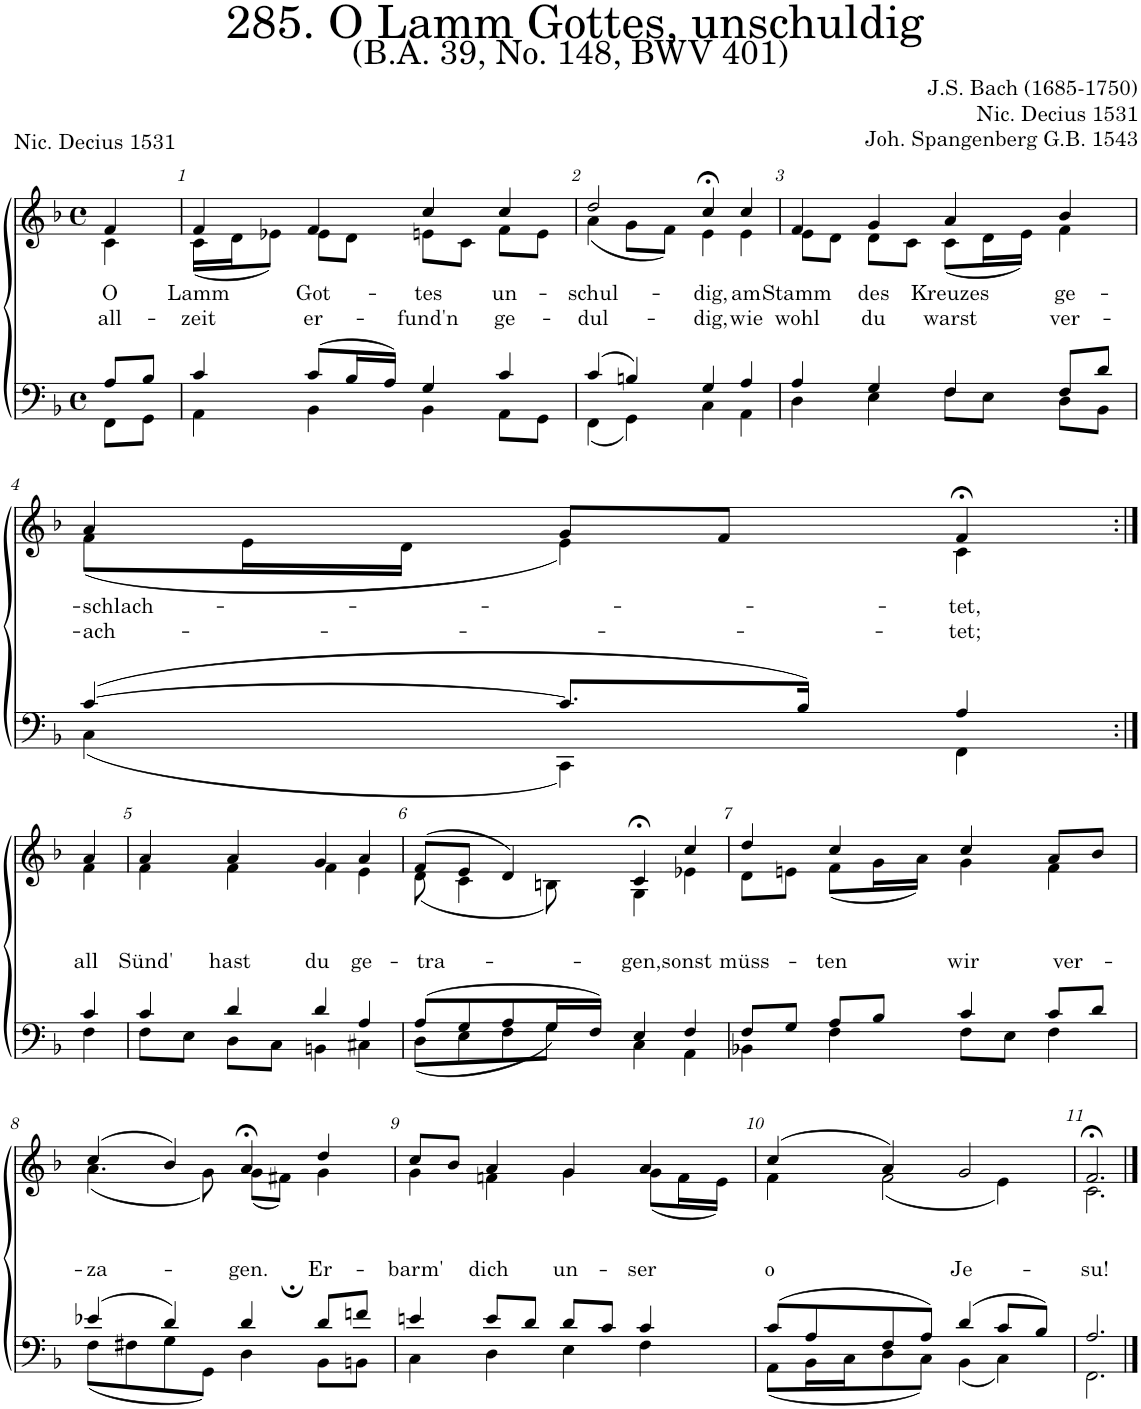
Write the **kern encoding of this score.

**kern	**kern	**text	**text
*part2	*part1	*part1	*part1
*staff2	*staff1	*staff1	*staff1
*I"Tenor/Bass	*I"Soprano/Alto	*	*
*clefF4	*clefG2	*	*
*k[b-]	*k[b-]	*	*
*M4/4	*M4/4	*	*
*met(c)	*met(c)	*	*
=	=	=	=
*^	*	*	*
!	!	!	!LO:LY:b	!LO:LY:b
*	*	*^	*	*
8A/L	8FF\L	4f/	4c\	O	all-
8B-/J	8GG\J	.	.	.	.
=1	=1	=1	=1	=1	=1
!	!	!	!	!LO:LY:b	!LO:LY:b
4c/	4AA\	4f;</	(16c\LL	Lamm	-zeit
.	.	.	16d\J	.	.
.	.	.	8e-X\J)	.	.
!	!	!	!	!LO:LY:b	!LO:LY:b
(8c/L	4BB-\	4f;</	8e-\L	Got-	er-
16B-/L	.	.	8d\J	.	.
16A/JJ)	.	.	.	.	.
!	!	!	!	!LO:LY:b	!LO:LY:b
4G/	4BB-\	4cc/	8en\L	-tes	-fund'n
.	.	.	8c\J	.	.
!	!	!	!	!LO:LY:b	!LO:LY:b
4c/	8AA\L	4cc/	8f\L	un-	ge-
.	8GG\J	.	8e\J	.	.
=2	=2	=2	=2	=2	=2
!	!	!	!	!LO:LY:b	!LO:LY:b
(4c/	(4FF\	2dd/	(4a\	-schul-	-dul-
4Bn/)	4GG\)	.	8g\L	.	.
.	.	.	8f\J)	.	.
!	!	!	!	!LO:LY:b	!LO:LY:b
4G/	4C\	4cc;<,/	4e\	-dig,	-dig,
!	!	!	!	!LO:LY:b	!LO:LY:b
4A/	4AA\	4cc/	4e\	am	wie
=3	=3	=3	=3	=3	=3
!	!	!	!	!LO:LY:b	!LO:LY:b
4A/	4D\	4f/	8e\L	Stamm	wohl
.	.	.	8d\J	.	.
!	!	!	!	!LO:LY:b	!LO:LY:b
4G/	4E\	4g/	8d\L	des	du
.	.	.	8c\J	.	.
!	!	!	!	!LO:LY:b	!LO:LY:b
4F/	8F\L	4a/	(8c\L	Kreuzes	warst
.	8E\J	.	16d\L	.	.
.	.	.	16e\JJ)	.	.
!	!	!	!	!LO:LY:b	!LO:LY:b
8F/L	8D\L	4b-/	4f\	ge-	ver-
8d/J	8BB-\J	.	.	.	.
!!LO:LB:g=z	!!
=4	=4	=4	=4	=4	=4
!	!	!	!	!LO:LY:b	!LO:LY:b
([4c/	(4C\	4a/	(8f\L	-schlach-	-ach-
.	.	.	16e\L	.	.
.	.	.	16d\JJ	.	.
8.c/L]	4CC\)	8g/L	4e\)	.	.
.	.	8f/J	.	.	.
16B-/Jk)	.	.	.	.	.
!	!	!	!	!LO:LY:b	!LO:LY:b
4A/	4FF\	4f;<,/	4c\	-tet,	-tet;
!!LO:LB:g=z	!!
=4X1:|!	=4X1:|!	=4X1:|!	=4X1:|!	=4X1:|!	=4X1:|!
!	!	!	!	!	!LO:LY:b
4c/	4F\	4a/	4f\	.	all
=5	=5	=5	=5	=5	=5
!	!	!	!	!	!LO:LY:b
4c/	8F\L	4a/	4f\	.	Sünd'
.	8E\J	.	.	.	.
!	!	!	!	!	!LO:LY:b
4d/	8D\L	4a/	4f\	.	hast
.	8C\J	.	.	.	.
!	!	!	!	!	!LO:LY:b
4d/	4BBn\	4g/	4f\	.	du
!	!	!	!	!	!LO:LY:b
4A/	4C#X\	4a/	4e\	.	ge-
=6	=6	=6	=6	=6	=6
!	!	!	!	!	!LO:LY:b
(8A/L	8D\L	(8f/L	(8d\	.	-tra-
8G/	8E\	8e/J	4c\	.	.
8A/	8F\	4d/)	.	.	.
(16G/L	8G\J	.	8Bn\)	.	.
16F/JJ)	.	.	.	.	.
!	!	!	!	!	!LO:LY:b
4E/	4C\	4c;<,/	4G\	.	-gen,
!	!	!	!	!	!LO:LY:b
4F/	4AA\	4cc/	4e-X\	.	sonst
=7	=7	=7	=7	=7	=7
!	!	!	!	!	!LO:LY:b
8F/L	4BB-X\	4dd/	8d\L	.	müss-
8G/J	.	.	8en\J	.	.
!	!	!	!	!	!LO:LY:b
8A/L	4F\	4cc/	(8f\L	.	-ten
8B-/J	.	.	16g\L	.	.
.	.	.	16a\JJ)	.	.
!	!	!	!	!	!LO:LY:b
4c/	8F\L	4cc/	4g\	.	wir
.	8E\J	.	.	.	.
!	!	!	!	!	!LO:LY:b
8c/L	4F\	8a/L	4f\	.	ver-
8d/J	.	8b-/J	.	.	.
!!LO:LB:g=z	!!
=8	=8	=8	=8	=8	=8
!	!	!	!	!	!LO:LY:b
(4e-X/	(8F\L	(4cc/	(4.a\	.	-za-
.	8F#X\	.	.	.	.
4d/)	8G\	4b-/)	.	.	.
.	8GG\J)	.	8g\)	.	.
!	!	!	!	!	!LO:LY:b
4d/	4D\	4a;<,/	(8g\L	.	-gen.
.	.	.	8f#X;\J)	.	.
!	!	!	!	!	!LO:LY:b
8d/L	8BB-\L	4dd/	4g\	.	Er-
8fn/J	8BBn\J	.	.	.	.
=9	=9	=9	=9	=9	=9
!	!	!	!	!	!LO:LY:b
4en/	4C\	8cc/L	4g\	.	-barm'
.	.	8b-/J	.	.	.
!	!	!	!	!	!LO:LY:b
8e/L	4D\	4a/	4fn\	.	dich
8d/J	.	.	.	.	.
!	!	!	!	!	!LO:LY:b
8d/L	4E\	4g/	4g\	.	un-
8c/J	.	.	.	.	.
!	!	!	!	!	!LO:LY:b
4c/	4F\	4a/	(8g\L	.	-ser
.	.	.	16f\L	.	.
.	.	.	16e\JJ)	.	.
=10	=10	=10	=10	=10	=10
!	!	!	!	!	!LO:LY:b
(8c/L	(8AA\L	(4cc/	4f\	.	o
8A/	16BB-\L	.	.	.	.
.	16C\J	.	.	.	.
8F/	8D\	4a/)	(2f\	.	.
8A/J)	8C\J)	.	.	.	.
!	!	!	!	!	!LO:LY:b
(4d/	(4BB-\	2g/	.	.	Je-
8c/L	4C\)	.	4e\)	.	.
8B-/J)	.	.	.	.	.
=11	=11	=11	=11	=11	=11
!	!	!	!	!	!LO:LY:b
2.A/	2.FF\	2.f;</	2.c\	.	-su!
*v	*v	*	*	*	*
*	*v	*v	*	*
==	==	==	==
*-	*-	*-	*-
